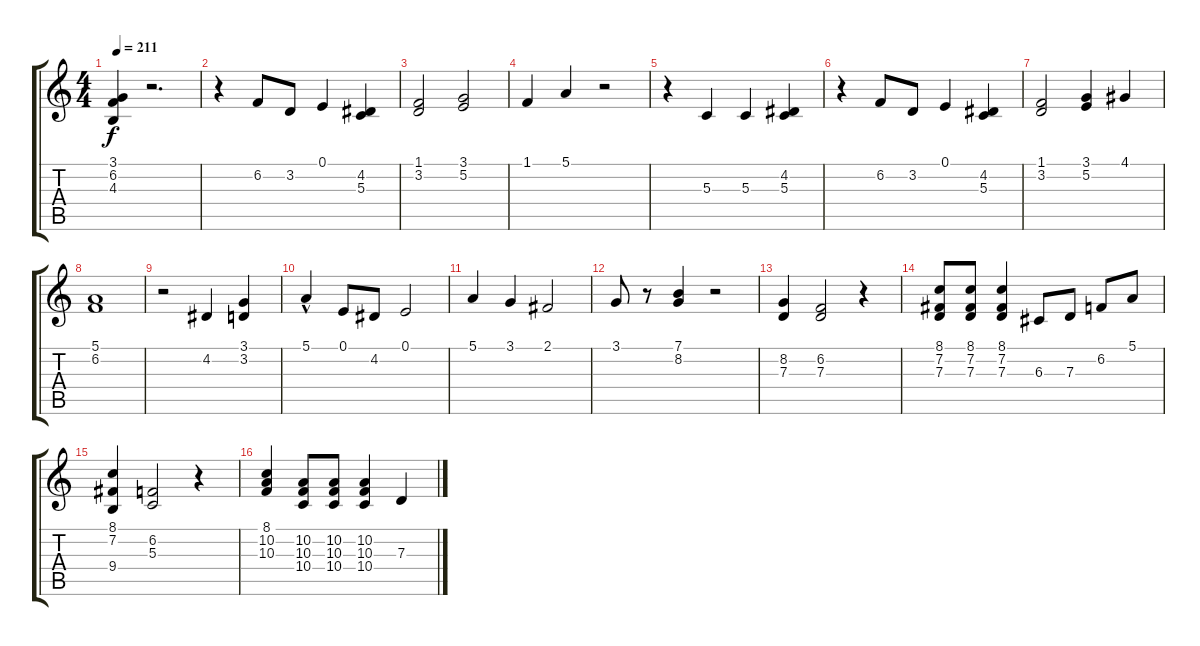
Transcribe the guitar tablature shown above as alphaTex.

\track "" {instrument trombone}
\staff {score tabs}
\tuning (E4 B3 G3 D3 A2 E2) {hide}
\ts (4 4)
\tempo 211
\clef g2
\ks c
(3.1 6.2 4.3).4{dy f} r.2{d} |
r.4 6.2.8 3.2.8 0.1.4 (4.2 5.3).4 |
(1.1 3.2).2 (3.1 5.2).2 |
1.1.4 5.1.4 r.2 |
r.4 5.3.4 5.3.4 (4.2 5.3).4 |
r.4 6.2.8 3.2.8 0.1.4 (4.2 5.3).4 |
(1.1 3.2).2 (3.1 5.2).4 4.1.4 |
(5.1 6.2).1 |
r.2 4.2.4 (3.1 3.2).4 |
5.1{hac}.4 0.1.8 4.2.8 0.1.2 |
5.1.4 3.1.4 2.1.2 |
3.1.8 r.8 (7.1 8.2).4 r.2 |
(8.2 7.3).4 (6.2 7.3).2 r.4 |
(8.1 7.2 7.3).8 (8.1 7.2 7.3).8 (8.1 7.2 7.3).4 6.3.8 7.3.8 6.2.8 5.1.8 |
(8.1 7.2 9.4).4 (6.2 5.3).2 r.4 |
(8.1 10.2 10.3).4 (10.2 10.3 10.4).8 (10.2 10.3 10.4).8 (10.2 10.3 10.4).4 7.3.4
